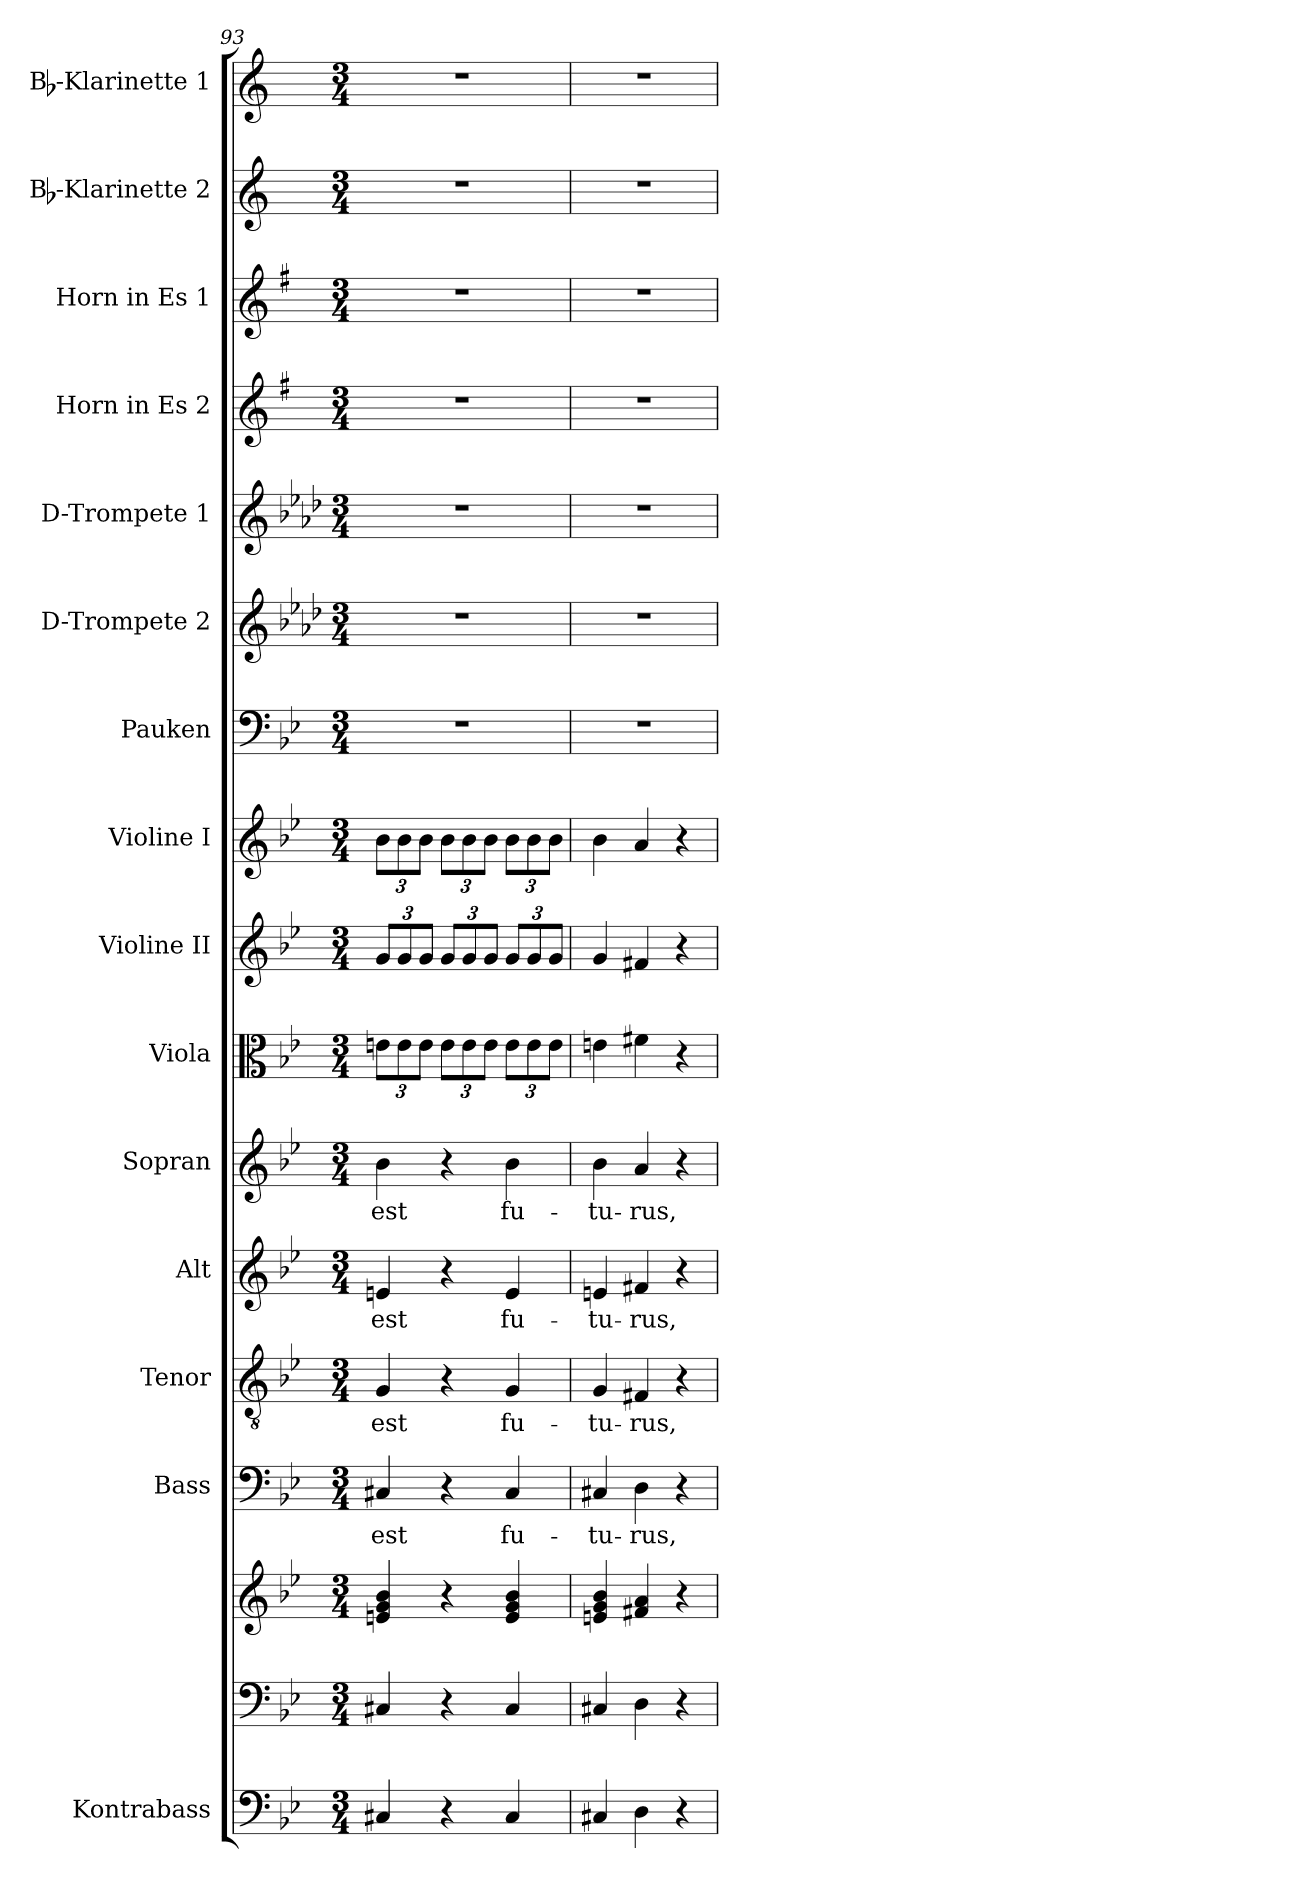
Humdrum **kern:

**kern	**kern	**kern	**kern	**text	**kern	**text	**kern	**text	**kern	**text	**kern	**kern	**kern	**kern	**kern	**kern	**kern	**kern	**kern	**kern
*part16	*part15	*part15	*part14	*part14	*part13	*part13	*part12	*part12	*part11	*part11	*part10	*part9	*part8	*part7	*part6	*part5	*part4	*part3	*part2	*part1
*staff17	*staff16	*staff15	*staff14	*staff14	*staff13	*staff13	*staff12	*staff12	*staff11	*staff11	*staff10	*staff9	*staff8	*staff7	*staff6	*staff5	*staff4	*staff3	*staff2	*staff1
*I"Kontrabass	*	*	*I"Bass	*	*I"Tenor	*	*I"Alt	*	*I"Sopran	*	*I"Viola	*I"Violine II	*I"Violine I	*I"Pauken	*I"D-Trompete 2	*I"D-Trompete 1	*I"Horn in Es 2	*I"Horn in Es 1	*I"Bb-Klarinette 2	*I"Bb-Klarinette 1
*I'Kb.	*	*	*I'B.	*	*I'T.	*	*I'A.	*	*I'S.	*	*I'Vla.	*I'Vl. II	*I'Vl. I	*I'Pk.	*I'D Trp. 2	*I'D Trp. 1	*	*	*I'Bb Kl. 2	*I'Bb Kl. 1
*clefF4	*clefF4	*clefG2	*clefF4	*	*clefGv2	*	*clefG2	*	*clefG2	*	*clefC3	*clefG2	*clefG2	*clefF4	*clefG2	*clefG2	*clefG2	*clefG2	*clefG2	*clefG2
*ITrd7c12	*	*	*	*	*	*	*	*	*	*	*	*	*	*	*ITrd-1c-2	*ITrd-1c-2	*ITrd5c9	*ITrd5c9	*ITrd1c2	*ITrd1c2
*k[b-e-]	*k[b-e-]	*k[b-e-]	*k[b-e-]	*	*k[b-e-]	*	*k[b-e-]	*	*k[b-e-]	*	*k[b-e-]	*k[b-e-]	*k[b-e-]	*k[b-e-]	*k[b-e-]	*k[b-e-]	*k[b-e-]	*k[b-e-]	*k[b-e-]	*k[b-e-]
*B-:	*B-:	*B-:	*B-:	*	*B-:	*	*B-:	*	*B-:	*	*B-:	*B-:	*B-:	*B-:	*B-:	*B-:	*B-:	*B-:	*B-:	*B-:
*M3/4	*M3/4	*M3/4	*M3/4	*	*M3/4	*	*M3/4	*	*M3/4	*	*M3/4	*M3/4	*M3/4	*M3/4	*M3/4	*M3/4	*M3/4	*M3/4	*M3/4	*M3/4
=93	=93	=93	=93	=93	=93	=93	=93	=93	=93	=93	=93	=93	=93	=93	=93	=93	=93	=93	=93	=93
!	!	!	!	!LO:LY:b	!	!LO:LY:b	!	!LO:LY:b	!	!LO:LY:b	!	!	!	!	!	!	!	!	!	!
*	*	*	*	*	*	*	*	*	*	*	*Xbrackettup	*Xbrackettup	*Xbrackettup	*	*	*	*	*	*	*
4CC#X/	4C#X/	4en/ 4g/ 4b-/	4C#X/	est	4G/	est	4en/	est	4b-\	est	12en\L	12g/L	12b-\L	2.r	2.r	2.r	2.r	2.r	2.r	2.r
.	.	.	.	.	.	.	.	.	.	.	12e\	12g/	12b-\	.	.	.	.	.	.	.
.	.	.	.	.	.	.	.	.	.	.	12e\J	12g/J	12b-\J	.	.	.	.	.	.	.
4r	4r	4r	4r	.	4r	.	4r	.	4r	.	12e\L	12g/L	12b-\L	.	.	.	.	.	.	.
.	.	.	.	.	.	.	.	.	.	.	12e\	12g/	12b-\	.	.	.	.	.	.	.
.	.	.	.	.	.	.	.	.	.	.	12e\J	12g/J	12b-\J	.	.	.	.	.	.	.
!	!	!	!	!LO:LY:b	!	!LO:LY:b	!	!LO:LY:b	!	!LO:LY:b	!	!	!	!	!	!	!	!	!	!
4CC#/	4C#/	4e/ 4g/ 4b-/	4C#/	fu-	4G/	fu-	4e/	fu-	4b-\	fu-	12e\L	12g/L	12b-\L	.	.	.	.	.	.	.
.	.	.	.	.	.	.	.	.	.	.	12e\	12g/	12b-\	.	.	.	.	.	.	.
.	.	.	.	.	.	.	.	.	.	.	12e\J	12g/J	12b-\J	.	.	.	.	.	.	.
=94	=94	=94	=94	=94	=94	=94	=94	=94	=94	=94	=94	=94	=94	=94	=94	=94	=94	=94	=94	=94
!	!	!	!	!LO:LY:b	!	!LO:LY:b	!	!LO:LY:b	!	!LO:LY:b	!	!	!	!	!	!	!	!	!	!
4CC#X/	4C#X/	4en/ 4g/ 4b-/	4C#X/	-tu-	4G/	-tu-	4en/	-tu-	4b-\	-tu-	4en\	4g/	4b-\	2.r	2.r	2.r	2.r	2.r	2.r	2.r
!	!	!	!	!LO:LY:b	!	!LO:LY:b	!	!LO:LY:b	!	!LO:LY:b	!	!	!	!	!	!	!	!	!	!
4DD\	4D\	4f#X/ 4a/	4D\	-rus,	4F#X/	-rus,	4f#X/	-rus,	4a/	-rus,	4f#X\	4f#X/	4a/	.	.	.	.	.	.	.
4r	4r	4r	4r	.	4r	.	4r	.	4r	.	4r	4r	4r	.	.	.	.	.	.	.
=	=	=	=	=	=	=	=	=	=	=	=	=	=	=	=	=	=	=	=	=
*-	*-	*-	*-	*-	*-	*-	*-	*-	*-	*-	*-	*-	*-	*-	*-	*-	*-	*-	*-	*-
